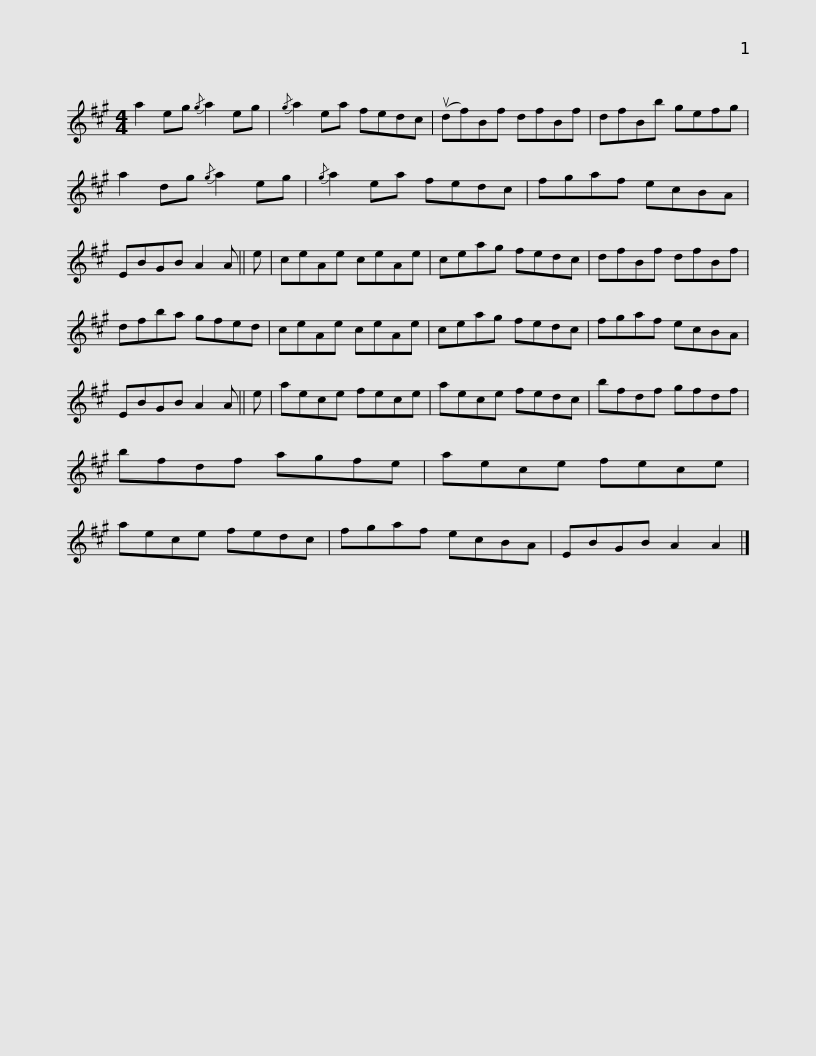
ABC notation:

X:1
L:1/8
M:4/4
I:linebreak $
K:A
V:1 treble
V:1
 a2 eg{/g} a2 eg |{/g} a2 ea fedc | (udf)Bf dfBf | dfBb gefg | a2 dg{/g} a2 eg |$ %5
{/g} a2 ea fedc | fgaf ecBA | EBGB A2 A || e | ceAe ceAe | %10
 ceag fedc |$ dfBf dfBf | dfba gfed | ceAe ceAe | ceag fedc | %15
 fgaf ecBA |$ EBGB A2 A || e | aece fece | aece fedc | %20
 bfdf gfdf | bfdf agfe |$ aece fece | aece fedc | fgaf ecBA | %25
 EBGB A2 A2 |] %26
